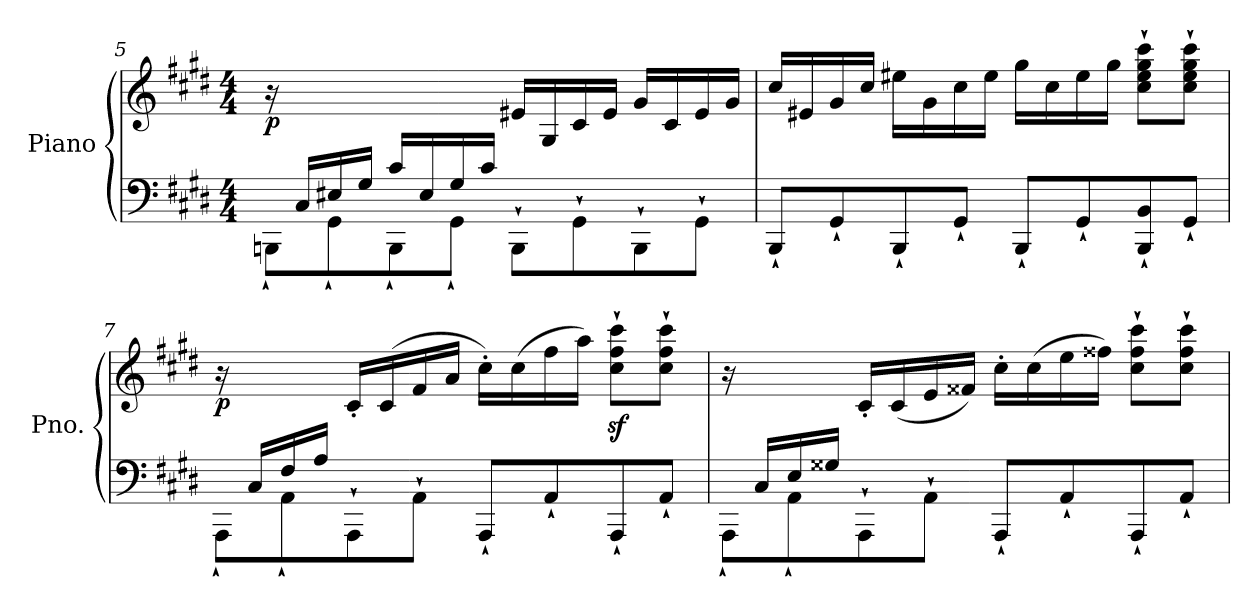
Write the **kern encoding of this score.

**kern	**kern	**dynam
*part1	*part1	*part1
*staff2	*staff1	*staff1/2
*I"Piano	*	*
*I'Pno.	*	*
*clefF4	*clefG2	*
*k[f#c#g#d#]	*k[f#c#g#d#]	*
*M4/4	*M4/4	*
=5	=5	=5
*^	*	*
!	!	!	!LO:DY:b
16ryy	8BBBn`\L	16r	p
16C#/LL	.	4..ryy	.
16E#X/	8GG#>`\	.	.
16G#/JJ	.	.	.
16c#/LL	8BBB`\	.	.
16E#/	.	.	.
16G#/	8GG#`\J	.	.
16c#/JJ	.	.	.
2ryy	8BBB`\L	16e#X/LL	.
.	.	16G#/	.
.	8GG#`\	16c#/	.
.	.	16e#/JJ	.
.	8BBB`\	16g#/LL	.
.	.	16c#/	.
.	8GG#`\J	16e#/	.
.	.	16g#/JJ	.
*v	*v	*	*
=6	=6	=6
8BBB`/L	16cc#/LL	.
.	16e#X/	.
8GG#`/	16g#/	.
.	16cc#/JJ	.
8BBB`/	16ee#X\LL	.
.	16g#\	.
8GG#`/J	16cc#\	.
.	16ee#\JJ	.
8BBB`/L	16gg#\LL	.
.	16cc#\	.
8GG#`/	16ee#\	.
.	16gg#\JJ	.
!	!	!LO:DY:b=2
!	!	!LO:DY:n=1:b=2
!	!	!LO:DY:n=2:b
!	!	!LO:DY:n=3:b
8BBB/` 8BB/`	8cc#\` 8ee#\` 8gg#\` 8ccc#\`L	other-dynamics f other-dynamics f
8GG#`/J	8cc#\` 8ee#\` 8gg#\` 8ccc#\`J	.
!!LO:LB:g=z
=7	=7	=7
*^	*	*
!	!	!	!LO:DY:b
16ryy	8AAA`\L	16r	p
16C#/LL	.	8.ryy	.
16F#/	8AA`\	.	.
16A</JJ	.	.	.
2.ryy	8AAA`\	16c#<'/LL	.
.	.	(>16c#</	.
.	8AA`\J	16f#/	.
.	.	16a/JJ	.
.	8AAA`/L	16cc#'\LL)	.
.	.	(>16cc#\	.
.	8AA`/	16ff#\	.
.	.	16aa\JJ)	.
.	8AAA`/	8cc#\z<` 8ff#\z<` 8ccc#\z<`L	.
.	8AA`/J	8cc#\` 8ff#\` 8ccc#\`J	.
=8	=8	=8	=8
16ryy	8AAA`\L	16r	.
16C#/LL	.	8.ryy	.
16E/	8AA`\	.	.
16G##X/JJ	.	.	.
2.ryy	8AAA`\	16c#<'/LL	.
.	.	(<16c#</	.
.	8AA`\J	16e/	.
.	.	16f##X/JJ)	.
.	8AAA`/L	16cc#'\LL	.
.	.	(>16cc#\	.
.	8AA`/	16ee\	.
.	.	16ff##X\JJ)	.
!	!	!	!LO:DY:b
!	!	!	!LO:DY:n=1:b
.	8AAA`/	8cc#\` 8ff##\` 8ccc#\`L	other-dynamics f
.	8AA`/J	8cc#\` 8ff##\` 8ccc#\`J	.
*v	*v	*	*
=	=	=
*-	*-	*-
